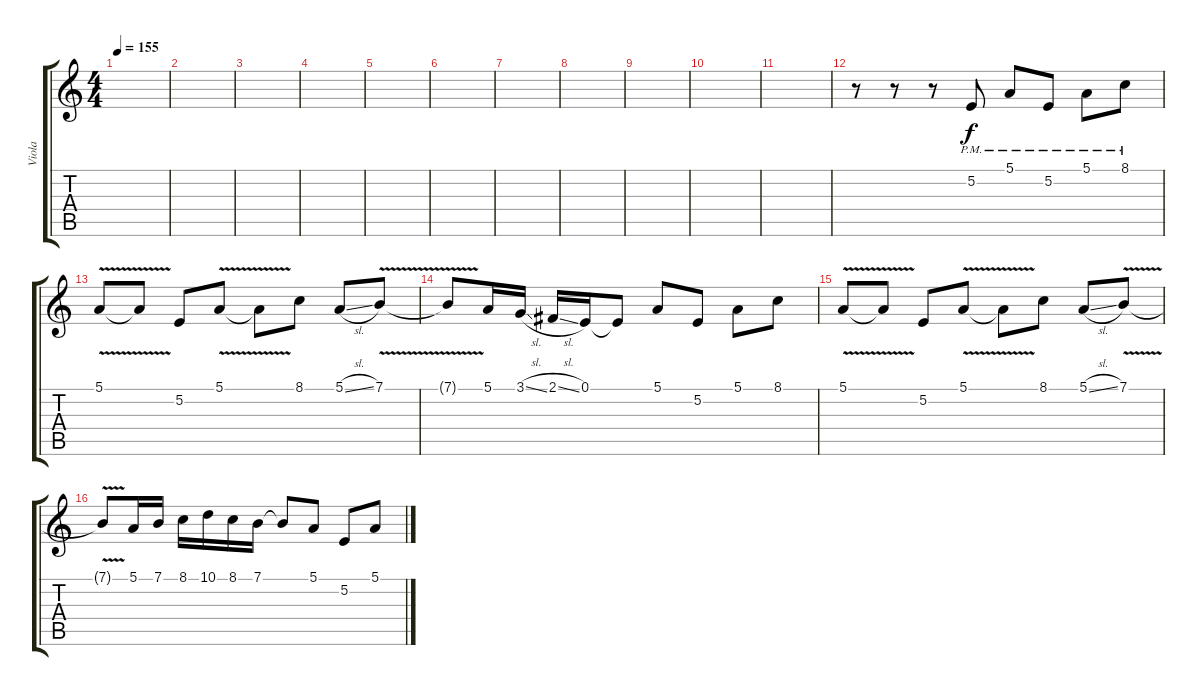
\track ("Viola" "Viola") {instrument viola}
\staff {score tabs}
\tuning (E4 B3 G3 D3 A2 E2) {hide}
\ts (4 4)
\tempo 155
\clef g2
\ks c
|
|
|
|
|
|
|
|
|
|
|
r.8 r.8 r.8 5.2{pm}.8 5.1{pm}.8 5.2{pm}.8 5.1{pm}.8 8.1{pm}.8 |
5.1{v}.8 5.1{t}.8 5.2.8 5.1{v}.8 5.1{t}.8 8.1.8 5.1{sl}.8 7.1{v}.8 |
7.1{t}.8 5.1.16 3.1{sl}.16 2.1{sl}.16 0.1.16 0.1{t}.8 5.1.8 5.2.8 5.1.8 8.1.8 |
5.1{v}.8 5.1{t}.8 5.2.8 5.1{v}.8 5.1{t}.8 8.1.8 5.1{sl}.8 7.1{v}.8 |
7.1{t}.8 5.1.16 7.1.16 8.1.16 10.1.16 8.1.16 7.1.16 7.1{t}.8 5.1.8 5.2.8 5.1.8
